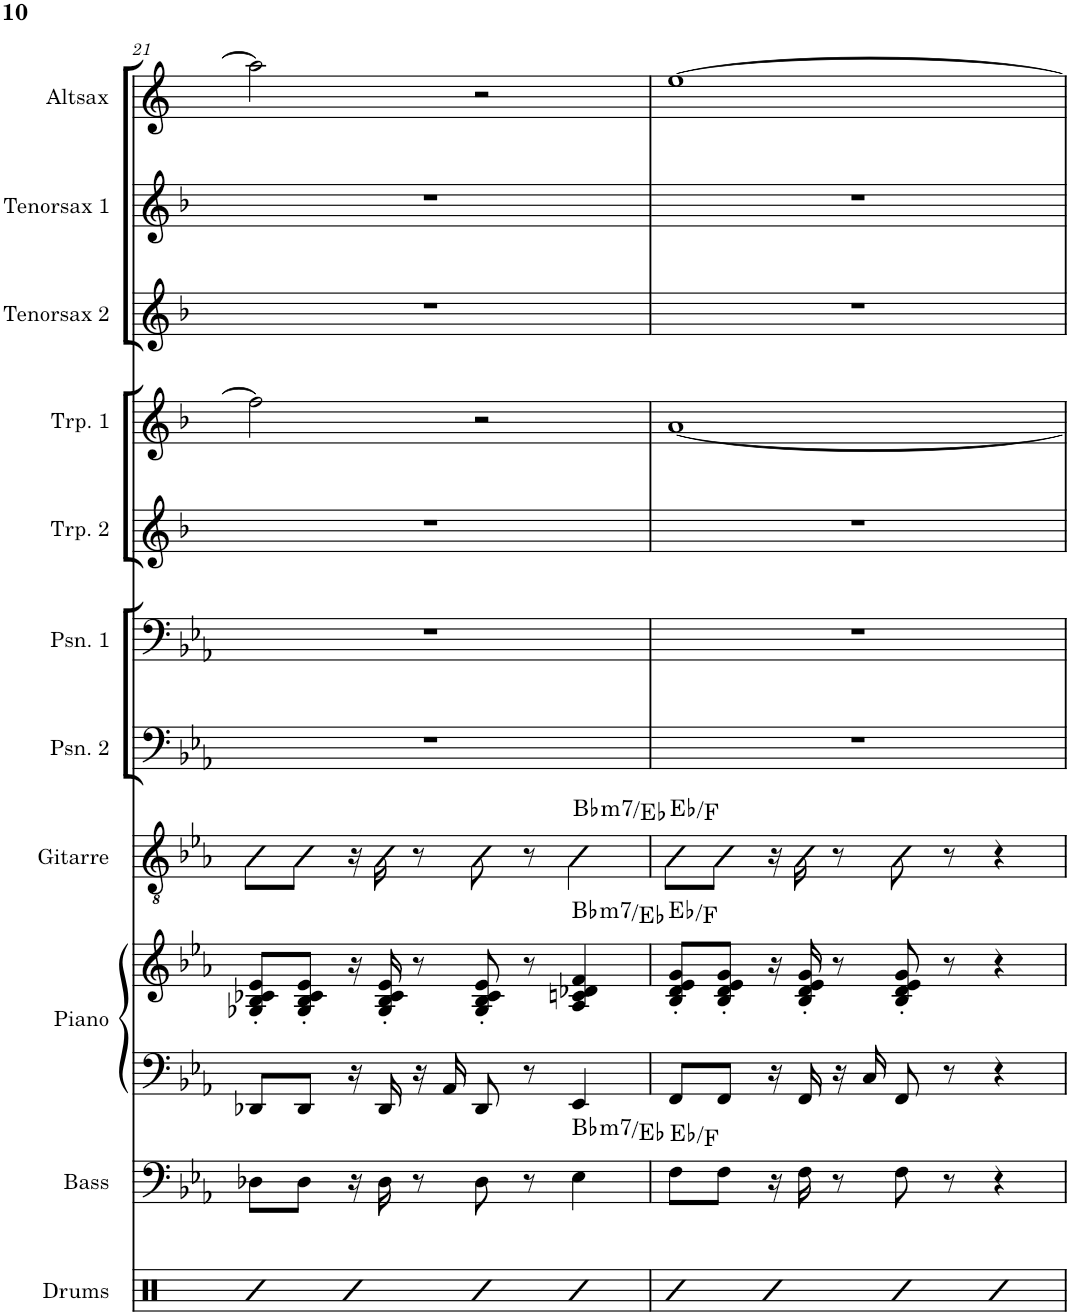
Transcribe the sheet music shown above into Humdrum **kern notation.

**kern	**kern	**harte	**kern	**kern	**harte	**kern	**harte	**kern	**kern	**kern	**kern	**kern	**kern	**kern
*part11	*part10	*part10	*part9	*part9	*part9	*part8	*part8	*part7	*part6	*part5	*part4	*part3	*part2	*part1
*staff12	*staff11	*	*staff10	*staff9	*	*staff8	*	*staff7	*staff6	*staff5	*staff4	*staff3	*staff2	*staff1
*I"Drums	*I"Bass	*	*I"Piano	*	*	*I"Gitarre	*	*I"Posaune 2	*I"Posaune 1	*I"Trompete 2	*I"Trompete 1	*I"Tenorsaxophon 2	*I"Tenorsaxophon 1	*I"Altsaxophon
*I'Drums	*I'Bass	*	*I'Piano	*	*	*I'Gitarre	*	*I'Psn. 2	*I'Psn. 1	*I'Trp. 2	*I'Trp. 1	*I'Tenorsax 2	*I'Tenorsax 1	*I'Altsax
!!LO:PB:g=z
*clefX	*clefF4	*	*clefF4	*clefG2	*	*clefGv2	*	*clefF4	*clefF4	*clefG2	*clefG2	*clefG2	*clefG2	*clefG2
*	*Trd7c12	*	*	*	*	*	*	*	*	*Trd1c2	*Trd1c2	*Trd8c14	*Trd8c14	*Trd5c9
*k[]	*k[b-e-a-]	*	*k[b-e-a-]	*k[b-e-a-]	*	*k[b-e-a-]	*	*k[b-e-a-]	*k[b-e-a-]	*k[b-]	*k[b-]	*k[b-]	*k[b-]	*k[]
*M4/4	*M4/4	*	*M4/4	*M4/4	*	*M4/4	*	*M4/4	*M4/4	*M4/4	*M4/4	*M4/4	*M4/4	*M4/4
=21	=21	=21	=21	=21	=21	=21	=21	=21	=21	=21	=21	=21	=21	=21
4R	8D-X\L	.	8DD-X/L	8G-X/' 8B-/' 8c-X/' 8e-/'L	.	8B-\L	.	1r	1r	1r	2ff\]	1r	1r	2aa-\]
.	8D-\J	.	8DD-/J	8G-/' 8B-/' 8c-/' 8e-/'J	.	8B-\J	.	.	.	.	.	.	.	.
4R	16r	.	16r	16r	.	16r	.	.	.	.	.	.	.	.
.	16D-\	.	16DD-/	16G-/' 16B-/' 16c-/' 16e-/'	.	16B-\	.	.	.	.	.	.	.	.
.	8r	.	16r	8r	.	8r	.	.	.	.	.	.	.	.
.	.	.	16AA-/	.	.	.	.	.	.	.	.	.	.	.
4R	8D-\	.	8DD-/	8G-/' 8B-/' 8c-/' 8e-/'	.	8B-\	.	.	.	.	2r	.	.	2r
.	8r	.	8r	8r	.	8r	.	.	.	.	.	.	.	.
!	!	!LO:H:kt=m7	!	!	!LO:H:kt=m7	!	!LO:H:kt=m7	!	!	!	!	!	!	!
4R	4E-\	Bb:min7/4	4EE-/	4A-/ 4cn/ 4d-X/ 4f/	Bb:min7/4	4B-\	Bb:min7/4	.	.	.	.	.	.	.
=22	=22	=22	=22	=22	=22	=22	=22	=22	=22	=22	=22	=22	=22	=22
4R	8F\L	Eb:maj/2	8FF/L	8B-/' 8d/' 8e-/' 8g/'L	Eb:maj/2	8B-\L	Eb:maj/2	1r	1r	1r	[1a	1r	1r	[1ee
.	8F\J	.	8FF/J	8B-/' 8d/' 8e-/' 8g/'J	.	8B-\J	.	.	.	.	.	.	.	.
4R	16r	.	16r	16r	.	16r	.	.	.	.	.	.	.	.
.	16F\	.	16FF/	16B-/' 16d/' 16e-/' 16g/'	.	16B-\	.	.	.	.	.	.	.	.
.	8r	.	16r	8r	.	8r	.	.	.	.	.	.	.	.
.	.	.	16C/	.	.	.	.	.	.	.	.	.	.	.
4R	8F\	.	8FF/	8B-/' 8d/' 8e-/' 8g/'	.	8B-\	.	.	.	.	.	.	.	.
.	8r	.	8r	8r	.	8r	.	.	.	.	.	.	.	.
4R	4r	.	4r	4r	.	4r	.	.	.	.	.	.	.	.
=	=	=	=	=	=	=	=	=	=	=	=	=	=	=
*-	*-	*-	*-	*-	*-	*-	*-	*-	*-	*-	*-	*-	*-	*-
